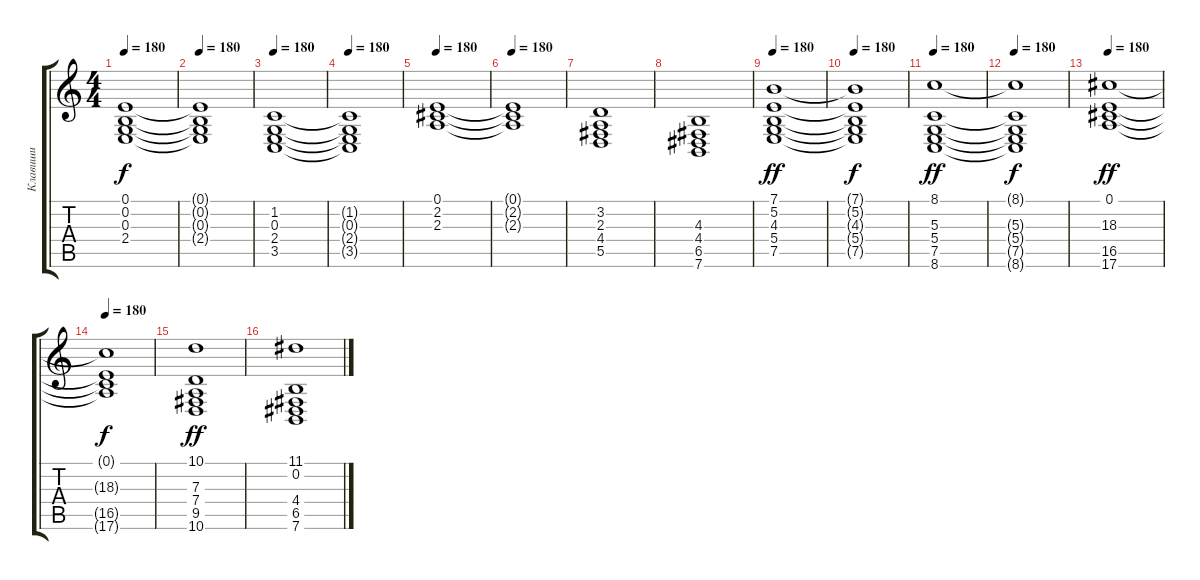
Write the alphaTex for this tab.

\track ("Клавиши" "Клавиши") {instrument stringensemble2}
\staff {score tabs}
\tuning (E4 B3 G3 D3 A2 E2) {hide}
\ts (4 4)
\tempo 180
\clef g2
\ks c
(0.1 0.2 0.3 2.4).1{dy f instrument stringensemble2} |
\tempo 180
(0.1{t} 0.2{t} 0.3{t} 2.4{t}).1 |
\tempo 180
(1.2 0.3 2.4 3.5).1 |
\tempo 180
(1.2{t} 0.3{t} 2.4{t} 3.5{t}).1 |
\tempo 180
(0.1 2.2 2.3).1 |
\tempo 180
(0.1{t} 2.2{t} 2.3{t}).1 |
(3.2 2.3 4.4 5.5).1 |
(4.3 4.4 6.5 7.6).1 |
\tempo 180
(7.1 5.2 4.3 5.4 7.5).1{dy ff} |
\tempo 180
(7.1{t} 5.2{t} 4.3{t} 5.4{t} 7.5{t}).1{dy f} |
\tempo 180
(8.1 5.3 5.4 7.5 8.6).1{dy ff} |
\tempo 180
(8.1{t} 5.3{t} 5.4{t} 7.5{t} 8.6{t}).1{dy f} |
\tempo 180
(0.1 18.3 16.5 17.6).1{dy ff} |
\tempo 180
(0.1{t} 18.3{t} 16.5{t} 17.6{t}).1{dy f} |
(10.1 7.3 7.4 9.5 10.6).1{dy ff} |
(11.1 0.2 4.4 6.5 7.6).1
